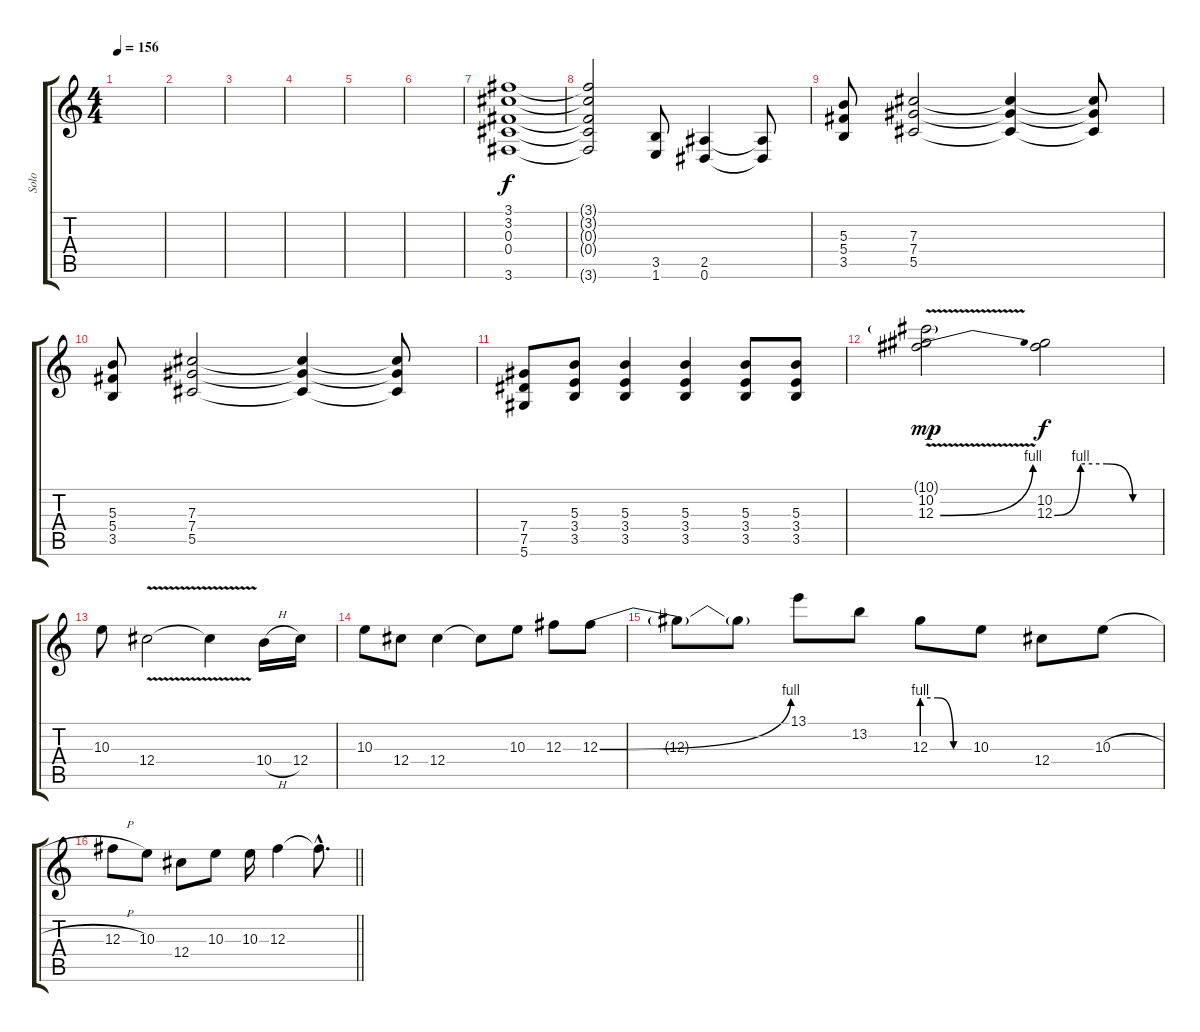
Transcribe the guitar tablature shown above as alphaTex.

\track ("Solo" "Solo") {instrument overdrivenguitar}
\staff {score tabs}
\tuning (Eb4 Bb3 Gb3 Db3 Ab2 Eb2) {hide}
\ts (4 4)
\tempo 156
\clef g2
\ks c
|
|
|
|
|
|
(3.1 3.2 0.3 0.4 3.6).1 |
(3.1{t} 3.2{t} 0.3{t} 0.4{t} 3.6{t}).2 (3.5 1.6).8 (2.5 0.6).4 (2.5{t} 0.6{t}).8 |
(5.3 5.4 3.5).8 (7.3 7.4 5.5).2 (7.3{t} 7.4{t} 5.5{t}).4 (7.3{t} 7.4{t} 5.5{t}).8 |
(5.3 5.4 3.5).8 (7.3 7.4 5.5).2 (7.3{t} 7.4{t} 5.5{t}).4 (7.3{t} 7.4{t} 5.5{t}).8 |
(7.4 7.5 5.6).8 (5.3 3.4 3.5).8 (5.3 3.4 3.5).4 (5.3 3.4 3.5).4 (5.3 3.4 3.5).8 (5.3 3.4 3.5).8 |
(10.1{v g} 10.2{v} 12.3{be (bend 0 0 60 4) v}).2{dy mp} (10.2 12.3{be (custom 0 0 15 4 30 4 45 0 60 0)}).2{dy f} |
10.3.8 12.4{v}.2 12.4{t}.4 10.4{h}.16 12.4.16 |
10.3.8 12.4.8 12.4.4 12.4{t}.8 10.3.8 12.3.8 12.3{be (bend 0 0 60 4)}.8 |
12.3{t}.8 12.3{t}.8 13.1.8 13.2.8 12.3{be (custom 0 4 20 4 40 0 60 0)}.8 10.3.8 12.4.8 10.3{h}.8 |
\barLineRight lightlight
12.3{h}.8 10.3.8 12.4.8 10.3.8 10.3.16 12.3.4 12.3{hac t}.8{d}
